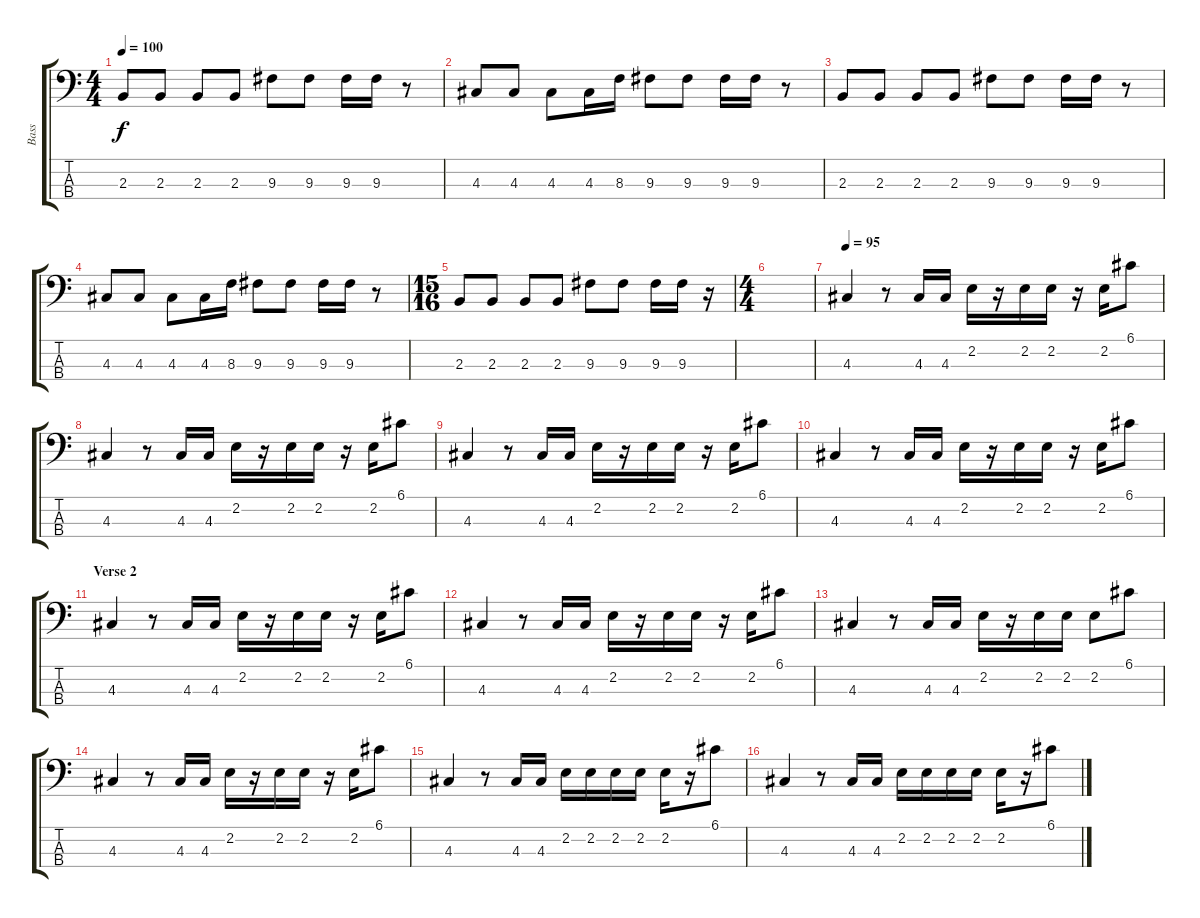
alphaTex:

\track ("Bass" "Bass") {instrument electricbassfinger}
\staff {score tabs}
\tuning (G2 D2 A1 E1) {hide}
\ts (4 4)
\tempo 100
\clef f4
\ks c
2.3.8{dy f} 2.3.8 2.3.8 2.3.8 9.3.8 9.3.8 9.3.16 9.3.16 r.8 |
4.3.8 4.3.8 4.3.8 4.3.16 8.3.16 9.3.8 9.3.8 9.3.16 9.3.16 r.8 |
2.3.8 2.3.8 2.3.8 2.3.8 9.3.8 9.3.8 9.3.16 9.3.16 r.8 |
4.3.8 4.3.8 4.3.8 4.3.16 8.3.16 9.3.8 9.3.8 9.3.16 9.3.16 r.8 |
\ts (15 16)
2.3.8 2.3.8 2.3.8 2.3.8 9.3.8 9.3.8 9.3.16 9.3.16 r.16 |
\ts (4 4)
|
\tempo 95
4.3.4 r.8 4.3.16 4.3.16 2.2.16 r.16 2.2.16 2.2.16 r.16 2.2.16 6.1.8 |
4.3.4 r.8 4.3.16 4.3.16 2.2.16 r.16 2.2.16 2.2.16 r.16 2.2.16 6.1.8 |
4.3.4 r.8 4.3.16 4.3.16 2.2.16 r.16 2.2.16 2.2.16 r.16 2.2.16 6.1.8 |
4.3.4 r.8 4.3.16 4.3.16 2.2.16 r.16 2.2.16 2.2.16 r.16 2.2.16 6.1.8 |
\section ("" "Verse 2")
4.3.4 r.8 4.3.16 4.3.16 2.2.16 r.16 2.2.16 2.2.16 r.16 2.2.16 6.1.8 |
4.3.4 r.8 4.3.16 4.3.16 2.2.16 r.16 2.2.16 2.2.16 r.16 2.2.16 6.1.8 |
4.3.4 r.8 4.3.16 4.3.16 2.2.16 r.16 2.2.16 2.2.16 2.2.8 6.1.8 |
4.3.4 r.8 4.3.16 4.3.16 2.2.16 r.16 2.2.16 2.2.16 r.16 2.2.16 6.1.8 |
4.3.4 r.8 4.3.16 4.3.16 2.2.16 2.2.16 2.2.16 2.2.16 2.2.16 r.16 6.1.8 |
4.3.4 r.8 4.3.16 4.3.16 2.2.16 2.2.16 2.2.16 2.2.16 2.2.16 r.16 6.1.8
